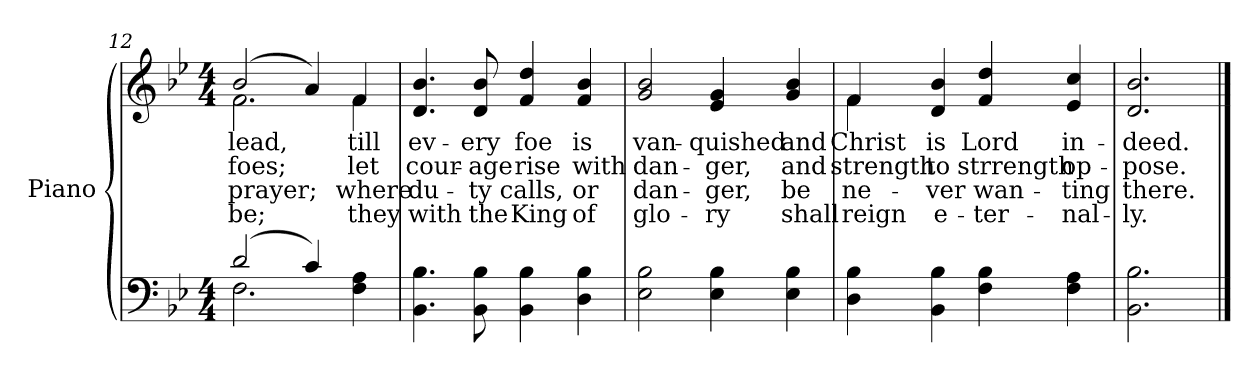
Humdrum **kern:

**kern	**kern	**text	**text	**text	**text
*part2	*part1	*part1	*part1	*part1	*part1
*staff2	*staff1	*staff1	*staff1	*staff1	*staff1
*I"Piano	*I"Piano	*	*	*	*
*I'Pno.	*I'Pno.	*	*	*	*
*clefF4	*clefG2	*	*	*	*
*k[b-e-]	*k[b-e-]	*	*	*	*
*B-:	*B-:	*	*	*	*
*M4/4	*M4/4	*	*	*	*
=12	=12	=12	=12	=12	=12
*^	*	*	*	*	*
!	!	!	!LO:LY:b:color=#000000	!LO:LY:b:color=#000000	!LO:LY:b:color=#000000	!LO:LY:b:color=#000000
*	*	*^	*	*	*	*
(2di/	2.Fi\	(2b-i/	2.fi\	lead,	foes;	prayer;	be;
4ci/)	.	4ai/)	.	.	.	.	.
!	!	!	!	!LO:LY:b:color=#000000	!LO:LY:b:color=#000000	!LO:LY:b:color=#000000	!LO:LY:b:color=#000000
4Fi\ 4Ai	4ryy	4fi/	4fi\	till	let	where	they
*v	*v	*	*	*	*	*	*
*	*v	*v	*	*	*	*
=13	=13	=13	=13	=13	=13
*^	*^	*	*	*	*
!	!	!	!	!LO:LY:b:color=#000000	!LO:LY:b:color=#000000	!LO:LY:b:color=#000000	!LO:LY:b:color=#000000
*v	*v	*	*	*	*	*	*
*	*v	*v	*	*	*	*
4.BB-i\ 4.B-i	4.di/ 4.b-i	ev-	cour-	du-	-with
!	!	!LO:LY:b:color=#000000	!LO:LY:b:color=#000000	!LO:LY:b:color=#000000	!LO:LY:b:color=#000000
8BB-i\ 8B-i	8di/ 8b-i	-ery	-age	ty	the
!	!	!LO:LY:b:color=#000000	!LO:LY:b:color=#000000	!LO:LY:b:color=#000000	!LO:LY:b:color=#000000
4BB-i\ 4B-i	4fi/ 4ddi	foe	rise	calls,	King
!	!	!LO:LY:b:color=#000000	!LO:LY:b:color=#000000	!LO:LY:b:color=#000000	!LO:LY:b:color=#000000
4Di\ 4B-i	4fi/ 4b-i	is	with	or	of
!!LO:LB:g=z
=14	=14	=14	=14	=14	=14
!	!	!LO:LY:b:color=#000000	!LO:LY:b:color=#000000	!LO:LY:b:color=#000000	!LO:LY:b:color=#000000
2E-i\ 2B-i	2gi/ 2b-i	van-	dan-	dan-	-glo-
!	!	!LO:LY:b:color=#000000	!LO:LY:b:color=#000000	!LO:LY:b:color=#000000	!LO:LY:b:color=#000000
4E-i\ 4B-i	4e-i/ 4gi	-quished	-ger,	-ger,	ry
!	!	!LO:LY:b:color=#000000	!LO:LY:b:color=#000000	!LO:LY:b:color=#000000	!LO:LY:b:color=#000000
4E-i\ 4B-i	4gi/ 4b-i	and	and	be	shall
=15	=15	=15	=15	=15	=15
!	!	!LO:LY:b:color=#000000	!LO:LY:b:color=#000000	!LO:LY:b:color=#000000	!LO:LY:b:color=#000000
*	*^	*	*	*	*
4Di\ 4B-i	4fi/	4fi\	Christ	strength	ne-	-reign
!	!	!	!LO:LY:b:color=#000000	!LO:LY:b:color=#000000	!LO:LY:b:color=#000000	!LO:LY:b:color=#000000
4BB-i\ 4B-i	4di/ 4b-i	2.ryy	is	to	ver	e-
!	!	!	!LO:LY:b:color=#000000	!LO:LY:b:color=#000000	!LO:LY:b:color=#000000	!LO:LY:b:color=#000000
4Fi\ 4B-i	4fi/ 4ddi	.	Lord	strrength	-wan-	-ter-
!	!	!	!LO:LY:b:color=#000000	!LO:LY:b:color=#000000	!LO:LY:b:color=#000000	!LO:LY:b:color=#000000
4Fi\ 4Ai	4e-i/ 4cci	.	in-	op-	-ting	nal-
*	*v	*v	*	*	*	*
=16	=16	=16	=16	=16	=16
!	!	!LO:LY:b:color=#000000	!LO:LY:b:color=#000000	!LO:LY:b:color=#000000	!LO:LY:b:color=#000000
2.BB-i\ 2.B-i	2.di/ 2.b-i	-deed.	-pose.	-there.	ly.
==	==	==	==	==	==
*-	*-	*-	*-	*-	*-
